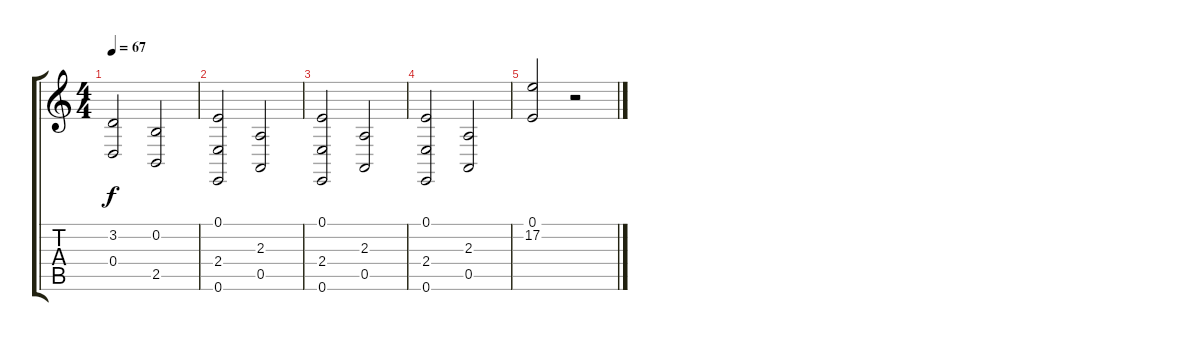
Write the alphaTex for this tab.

\track "" {instrument electricpiano1}
\staff {score tabs}
\tuning (E4 B3 G3 D3 A2 E2) {hide}
\ts (4 4)
\tempo 67
\clef g2
\ks c
(3.2 0.4).2{dy f} (0.2 2.5).2 |
(0.1 2.4 0.6).2 (2.3 0.5).2 |
(0.1 2.4 0.6).2 (2.3 0.5).2 |
(0.1 2.4 0.6).2 (2.3 0.5).2 |
(0.1 17.2).2 r.2
